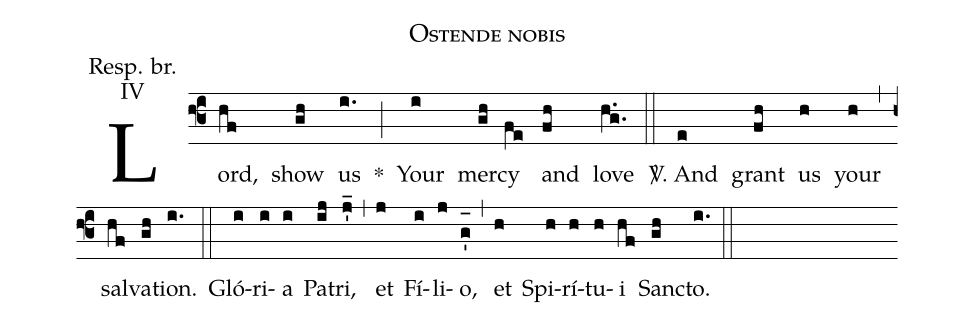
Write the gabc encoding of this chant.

annotation:Resp. br.;
annotation:IV;
name:Ostende nobis;
office-part:Responsorium breve;
%%
(f3) Lord,(hf) show(gh) us(i.) *(;) Your(i) mer(gh)cy(fe) and(fh) love(h.g.) (::)
<sp>V/</sp>. And(e) grant(fh) us(h) your(h) (,) sal(hf)va(gh)tion.(i.) (::)
Gló(i)ri(i)a(i) Pa(ij)tri,(j'_) (,) et(j) Fí(i)li(j)o,(g'_[oh:h]) (,) et(h) Spi(h)rí(h)tu(h)i(hf) San(gh)cto.(i.) (::)
